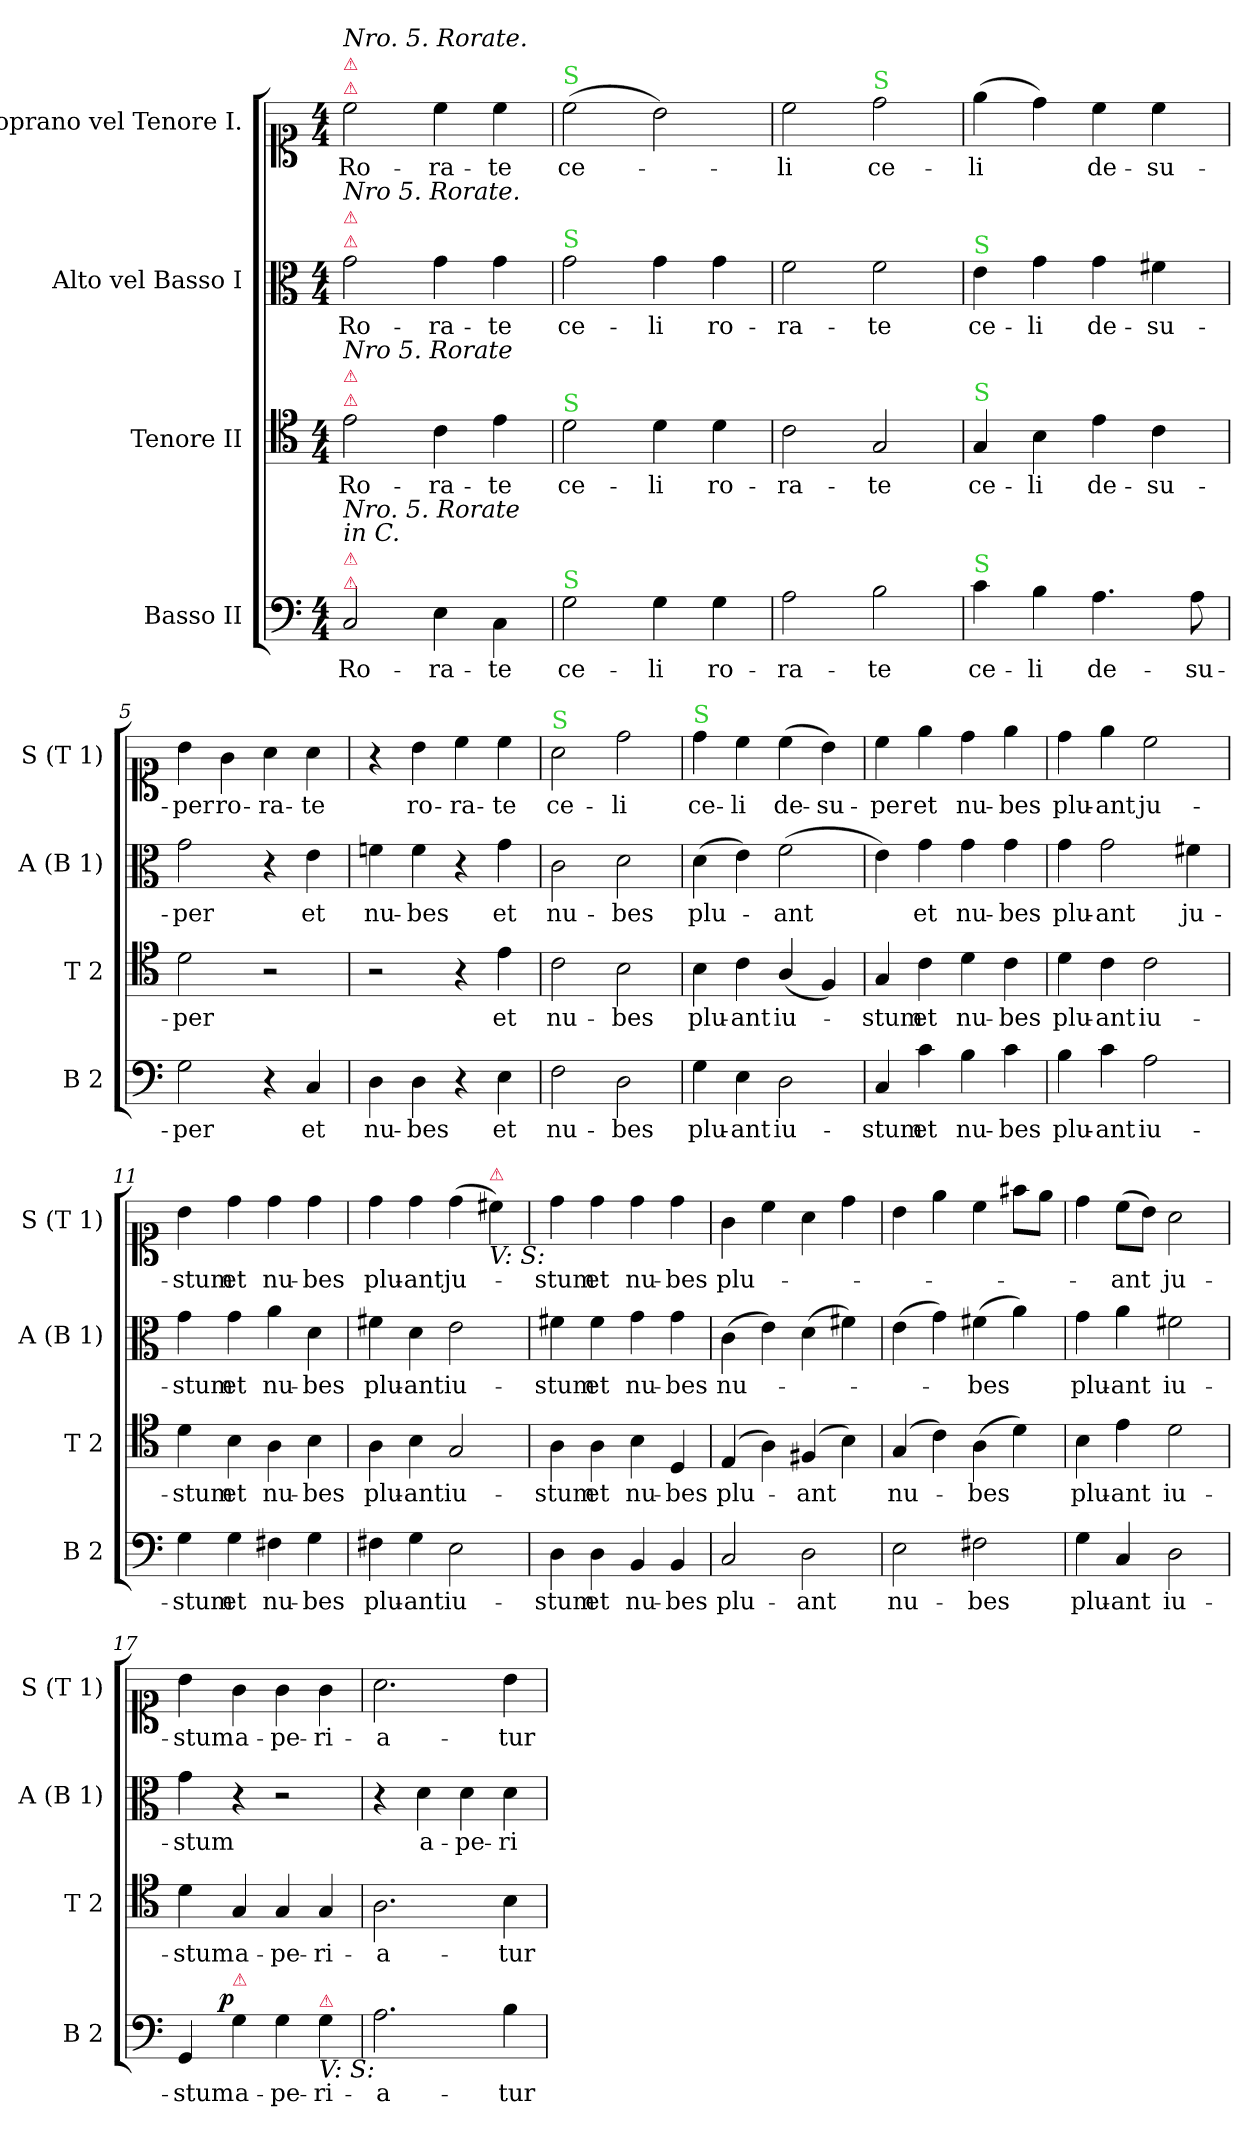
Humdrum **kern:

**kern	**text	**dynam	**kern	**text	**kern	**text	**kern	**text
*part4	*part4	*part4	*part3	*part3	*part2	*part2	*part1	*part1
*staff4	*staff4	*staff4	*staff3	*staff3	*staff2	*staff2	*staff1	*staff1
*I"Basso II	*	*	*I"Tenore II	*	*I"Alto vel Basso I	*	*I"Soprano vel Tenore I.	*
*I'B 2	*	*	*I'T 2	*	*I'A (B 1)	*	*I'S (T 1)	*
*clefF4	*	*	*clefC4	*	*clefC3	*	*clefC1	*
*k[]	*	*	*k[]	*	*k[]	*	*k[]	*
*M4/4	*	*	*M4/4	*	*M4/4	*	*M4/4	*
=1	=1	=1	=1	=1	=1	=1	=1	=1
!	!	!	!	!	!	!	!LO:TX:a:color=crimson:t=⚠	!
!	!	!	!	!	!	!	!LO:TX:a:color=crimson:t=⚠	!
!	!	!	!	!	!	!	!LO:TX:a:i:t=Nro. 5. Rorate.	!
!	!	!	!	!	!LO:TX:a:color=crimson:t=⚠	!	!	!
!	!	!	!	!	!LO:TX:a:color=crimson:t=⚠	!	!	!
!	!	!	!	!	!LO:TX:a:i:t=Nro 5. Rorate.	!	!	!
!	!	!	!LO:TX:a:color=crimson:t=⚠	!	!	!	!	!
!	!	!	!LO:TX:a:color=crimson:t=⚠	!	!	!	!	!
!	!	!	!LO:TX:a:i:t=Nro 5. Rorate	!	!	!	!	!
!LO:TX:a:color=crimson:t=⚠	!	!	!	!	!	!	!	!
!LO:TX:a:color=crimson:t=⚠	!	!	!	!	!	!	!	!
!LO:TX:a:i:t=Nro. 5. Rorate\nin C.	!	!	!	!	!	!	!	!
2C/	Ro-	.	2e\	Ro-	2g\	Ro-	2cc\	Ro-
4E\	-ra-	.	4c\	-ra-	4g\	-ra-	4cc\	-ra-
4C\	-te	.	4e\	-te	4g\	-te	4cc\	-te
=2	=2	=2	=2	=2	=2	=2	=2	=2
!	!	!	!	!	!	!	!LO:TX:a:color=limegreen:t=S	!
!	!	!	!	!	!LO:TX:a:color=limegreen:t=S	!	!	!
!	!	!	!LO:TX:a:color=limegreen:t=S	!	!	!	!	!
!LO:TX:a:color=limegreen:t=S	!	!	!	!	!	!	!	!
2G\	ce-	.	2d\	ce-	2g\	ce-	(>2cc\	ce-
4G\	-li	.	4d\	-li	4g\	-li	2b\)	.
4G\	ro-	.	4d\	ro-	4g\	ro-	.	.
=3	=3	=3	=3	=3	=3	=3	=3	=3
2A\	-ra-	.	2c\	-ra-	2f\	-ra-	2cc\	-li
!	!	!	!	!	!	!	!LO:TX:a:color=limegreen:t=S	!
2B\	-te	.	2G/	-te	2f\	-te	2dd\	ce-
=4	=4	=4	=4	=4	=4	=4	=4	=4
!	!	!	!	!	!LO:TX:a:color=limegreen:t=S	!	!	!
!	!	!	!LO:TX:a:color=limegreen:t=S	!	!	!	!	!
!LO:TX:a:color=limegreen:t=S	!	!	!	!	!	!	!	!
4c\	ce-	.	4G/	ce-	4e\	ce-	(>4ee\	-li
4B\	-li	.	4B\	-li	4g\	-li	4dd\)	.
4.A\	de-	.	4e\	de-	4g\	de-	4cc\	de-
.	.	.	4c\	-su-	4f#X\	-su-	4cc\	-su-
8A\	-su-	.	.	.	.	.	.	.
=5	=5	=5	=5	=5	=5	=5	=5	=5
2G\	-per	.	2d\	-per	2g\	-per	4b\	-per
.	.	.	.	.	.	.	4g\	ro-
4r	.	.	2r	.	4r	.	4a\	-ra-
4C/	et	.	.	.	4e\	et	4a\	-te
=6	=6	=6	=6	=6	=6	=6	=6	=6
4D\	nu-	.	2r	.	4fn\	nu-	4r	.
4D\	-bes	.	.	.	4f\	-bes	4b\	ro-
4r	.	.	4r	.	4r	.	4cc\	-ra-
4E\	et	.	4e\	et	4g\	et	4cc\	-te
=7	=7	=7	=7	=7	=7	=7	=7	=7
!	!	!	!	!	!	!	!LO:TX:a:color=limegreen:t=S	!
2F\	nu-	.	2c\	nu-	2c\	nu-	2a\	ce-
2D\	-bes	.	2B\	-bes	2d\	-bes	2dd\	-li
=8	=8	=8	=8	=8	=8	=8	=8	=8
!	!	!	!	!	!	!	!LO:TX:a:color=limegreen:t=S	!
4G\	plu-	.	4B\	plu-	(>4d\	plu-	4dd\	ce-
4E\	-ant	.	4c\	-ant	4e\)	.	4cc\	-li
2D\	iu-	.	(<4A/	iu-	(>2f\	-ant	(>4cc\	de-
.	.	.	4F/)	.	.	.	4b\)	-su-
=9	=9	=9	=9	=9	=9	=9	=9	=9
4C/	-stum	.	4G/	-stum	4e\)	.	4cc\	-per
4c\	et	.	4c\	et	4g\	et	4ee\	et
4B\	nu-	.	4d\	nu-	4g\	nu-	4dd\	nu-
4c\	-bes	.	4c\	-bes	4g\	-bes	4ee\	-bes
=10	=10	=10	=10	=10	=10	=10	=10	=10
4B\	plu-	.	4d\	plu-	4g\	plu-	4dd\	plu-
4c\	-ant	.	4c\	-ant	2g\	-ant	4ee\	-ant
2A\	iu-	.	2c\	iu-	.	.	2cc\	ju-
.	.	.	.	.	4f#X\	ju-	.	.
=11	=11	=11	=11	=11	=11	=11	=11	=11
4G\	-stum	.	4d\	-stum	4g\	-stum	4b\	-stum
4G\	et	.	4B\	et	4g\	et	4dd\	et
4F#X\	nu-	.	4A\	nu-	4a\	nu-	4dd\	nu-
4G\	-bes	.	4B\	-bes	4d\	-bes	4dd\	-bes
=12	=12	=12	=12	=12	=12	=12	=12	=12
4F#X\	plu-	.	4A\	plu-	4f#X\	plu-	4dd\	plu-
4G\	-ant	.	4B\	-ant	4d\	-ant	4dd\	-ant
2E\	iu-	.	2G/	iu-	2e\	iu-	(>4dd\	ju-
!	!	!	!	!	!	!	!LO:TX:b:i:t=V&colon; S&colon;	!
!	!	!	!	!	!	!	!LO:TX:a:color=crimson:t=⚠	!
.	.	.	.	.	.	.	4cc#X\)	.
=13	=13	=13	=13	=13	=13	=13	=13	=13
4D\	-stum	.	4A\	-stum	4f#X\	-stum	4dd\	-stum
4D\	et	.	4A\	et	4f#\	et	4dd\	et
4BB/	nu-	.	4B\	nu-	4g\	nu-	4dd\	nu-
4BB/	-bes	.	4D/	-bes	4g\	-bes	4dd\	-bes
=14	=14	=14	=14	=14	=14	=14	=14	=14
2C/	plu-	.	(>4E/	plu-	(>4c\	nu-	4g\	plu-
.	.	.	4A\)	.	4e\)	.	4cc\	.
2D\	-ant	.	(>4F#X/	-ant	(>4d\	.	4a\	.
.	.	.	4B\)	.	4f#X\)	.	4dd\	.
=15	=15	=15	=15	=15	=15	=15	=15	=15
2E\	nu-	.	(>4G/	nu-	(>4e\	.	4b\	.
.	.	.	4c\)	.	4g\)	.	4ee\	.
2F#X\	-bes	.	(>4A\	-bes	(>4f#X\	-bes	4cc\	.
.	.	.	4d\)	.	4a\)	.	8ff#X\L	.
.	.	.	.	.	.	.	8ee\J	.
=16	=16	=16	=16	=16	=16	=16	=16	=16
4G\	plu-	.	4B\	plu-	4g\	plu-	4dd\	.
4C/	-ant	.	4e\	-ant	4a\	-ant	(>8cc\L	-ant
.	.	.	.	.	.	.	8b\J)	.
2D\	iu-	.	2d\	iu-	2f#X\	iu-	2a\	ju-
=17	=17	=17	=17	=17	=17	=17	=17	=17
4GG/	-stum	.	4d\	-stum	4g\	-stum	4b\	-stum
!LO:TX:a:color=crimson:t=⚠	!	!	!	!	!	!	!	!
!	!	!LO:DY:b:rj	!	!	!	!	!	!
4G\	a-	p.	4G/	a-	4r	.	4g\	a-
4G\	-pe-	.	4G/	-pe-	2r	.	4g\	-pe-
!LO:TX:b:i:t=V&colon; S&colon;	!	!	!	!	!	!	!	!
!LO:TX:a:color=crimson:t=⚠	!	!	!	!	!	!	!	!
4G\	-ri-	.	4G/	-ri-	.	.	4g\	-ri-
=18	=18	=18	=18	=18	=18	=18	=18	=18
2.A\	-a-	.	2.A\	-a-	4r	.	2.a\	-a-
.	.	.	.	.	4d\	a-	.	.
.	.	.	.	.	4d\	-pe-	.	.
4B\	-tur	.	4B\	-tur	4d\	-ri-	4b\	-tur
=	=	=	=	=	=	=	=	=
*-	*-	*-	*-	*-	*-	*-	*-	*-
